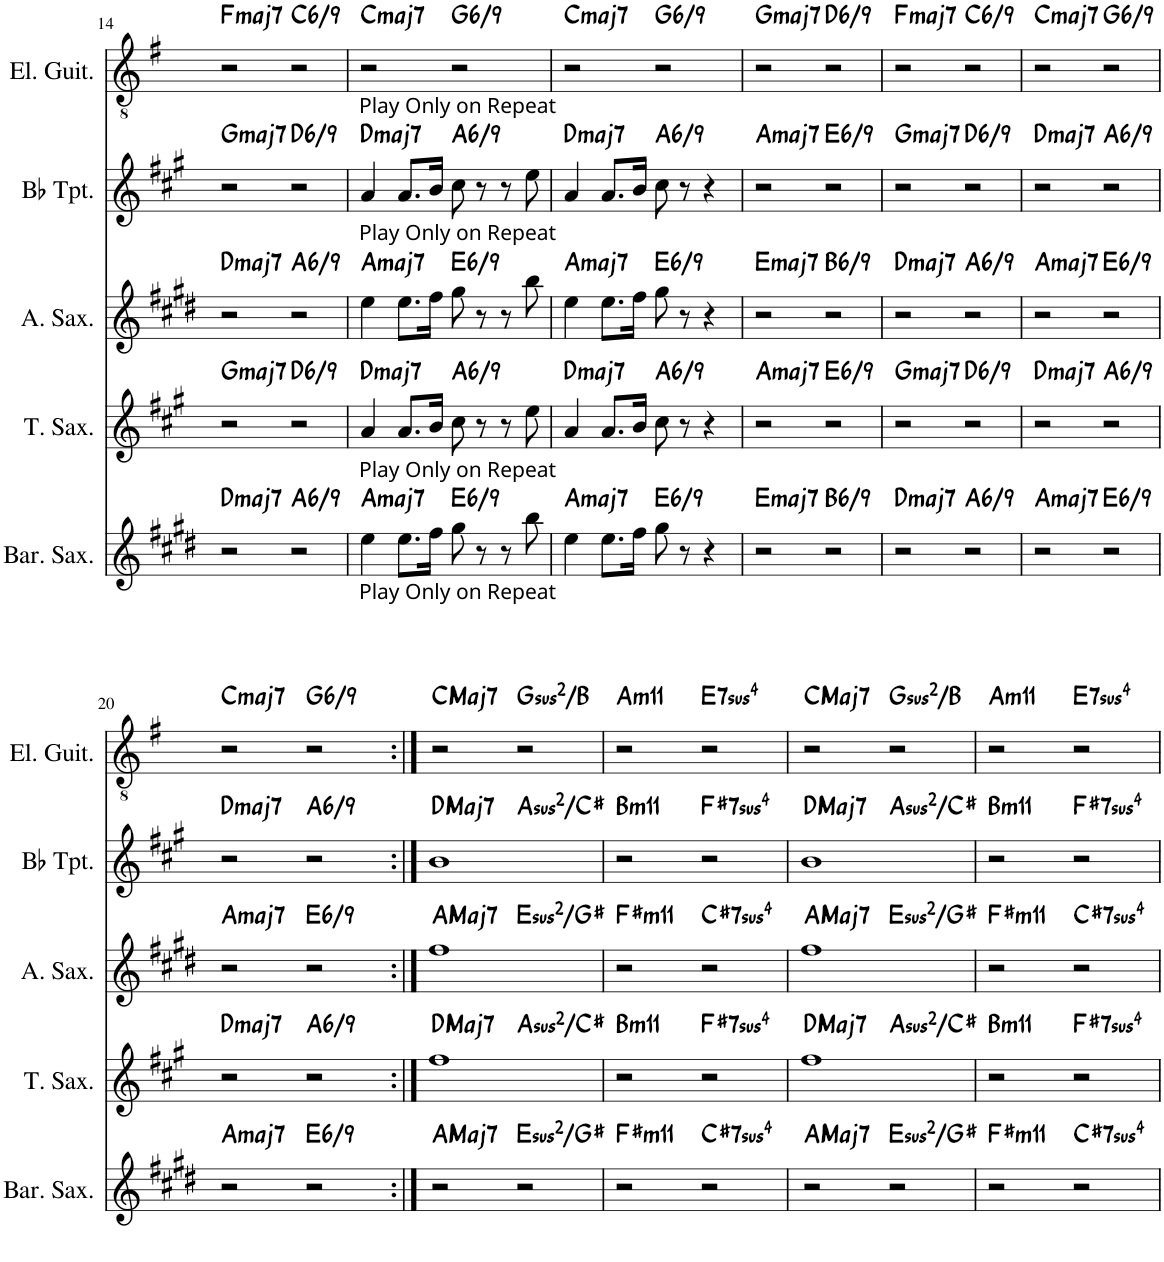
**kern	**harte	**kern	**harte	**kern	**harte	**kern	**harte	**kern	**harte
*part5	*part5	*part4	*part4	*part3	*part3	*part2	*part2	*part1	*part1
*staff5	*	*staff4	*	*staff3	*	*staff2	*	*staff1	*
*I"Baritone Saxophone	*	*I"Tenor Saxophone	*	*I"Alto Saxophone	*	*I"Bb Trumpet	*	*I"Electric Guitar	*
*I'Bar. Sax.	*	*I'T. Sax.	*	*I'A. Sax.	*	*I'Bb Tpt.	*	*I'El. Guit.	*
!!LO:PB:g=z
*clefG2	*	*clefG2	*	*clefG2	*	*clefG2	*	*clefGv2	*
*Trd12c21	*	*Trd8c14	*	*Trd5c9	*	*Trd1c2	*	*	*
*k[f#c#g#d#]	*	*k[f#c#g#]	*	*k[f#c#g#d#]	*	*k[f#c#g#]	*	*k[f#]	*
*M4/4	*	*M4/4	*	*M4/4	*	*M4/4	*	*M4/4	*
=14	=14	=14	=14	=14	=14	=14	=14	=14	=14
!	!LO:H:kt=maj7	!	!LO:H:kt=maj7	!	!LO:H:kt=maj7	!	!LO:H:kt=maj7	!	!LO:H:kt=maj7
2r	D:maj7	2r	G:maj7	2r	D:maj7	2r	G:maj7	2r	F:maj7
!	!LO:H:kt=/6	!	!LO:H:kt=/6	!	!LO:H:kt=/6	!	!LO:H:kt=/6	!	!LO:H:kt=/6
2r	A:maj6(9)	2r	D:maj6(9)	2r	A:maj6(9)	2r	D:maj6(9)	2r	C:maj6(9)
=15	=15	=15	=15	=15	=15	=15	=15	=15	=15
!	!	!	!	!	!	!LO:TX:a:t=Play Only on Repeat	!	!	!
!	!	!	!	!LO:TX:a:t=Play Only on Repeat	!	!	!	!	!
!	!	!LO:TX:b:t=Play Only on Repeat	!	!	!	!	!	!	!
!LO:TX:b:t=Play Only on Repeat	!LO:H:kt=maj7	!	!LO:H:kt=maj7	!	!LO:H:kt=maj7	!	!LO:H:kt=maj7	!	!LO:H:kt=maj7
4ee\	A:maj7	4a/	D:maj7	4ee\	A:maj7	4a/	D:maj7	2r	C:maj7
8.ee\L	.	8.a/L	.	8.ee\L	.	8.a/L	.	.	.
16ff#\Jk	.	16b/Jk	.	16ff#\Jk	.	16b/Jk	.	.	.
!	!LO:H:kt=/6	!	!LO:H:kt=/6	!	!LO:H:kt=/6	!	!LO:H:kt=/6	!	!LO:H:kt=/6
8gg#\	E:maj6(9)	8cc#\	A:maj6(9)	8gg#\	E:maj6(9)	8cc#\	A:maj6(9)	2r	G:maj6(9)
8r	.	8r	.	8r	.	8r	.	.	.
8r	.	8r	.	8r	.	8r	.	.	.
8bb\	.	8ee\	.	8bb\	.	8ee\	.	.	.
=16	=16	=16	=16	=16	=16	=16	=16	=16	=16
!	!LO:H:kt=maj7	!	!LO:H:kt=maj7	!	!LO:H:kt=maj7	!	!LO:H:kt=maj7	!	!LO:H:kt=maj7
4ee\	A:maj7	4a/	D:maj7	4ee\	A:maj7	4a/	D:maj7	2r	C:maj7
8.ee\L	.	8.a/L	.	8.ee\L	.	8.a/L	.	.	.
16ff#\Jk	.	16b/Jk	.	16ff#\Jk	.	16b/Jk	.	.	.
!	!LO:H:kt=/6	!	!LO:H:kt=/6	!	!LO:H:kt=/6	!	!LO:H:kt=/6	!	!LO:H:kt=/6
8gg#\	E:maj6(9)	8cc#\	A:maj6(9)	8gg#\	E:maj6(9)	8cc#\	A:maj6(9)	2r	G:maj6(9)
8r	.	8r	.	8r	.	8r	.	.	.
4r	.	4r	.	4r	.	4r	.	.	.
=17	=17	=17	=17	=17	=17	=17	=17	=17	=17
!	!LO:H:kt=maj7	!	!LO:H:kt=maj7	!	!LO:H:kt=maj7	!	!LO:H:kt=maj7	!	!LO:H:kt=maj7
2r	E:maj7	2r	A:maj7	2r	E:maj7	2r	A:maj7	2r	G:maj7
!	!LO:H:kt=/6	!	!LO:H:kt=/6	!	!LO:H:kt=/6	!	!LO:H:kt=/6	!	!LO:H:kt=/6
2r	B:maj6(9)	2r	E:maj6(9)	2r	B:maj6(9)	2r	E:maj6(9)	2r	D:maj6(9)
=18	=18	=18	=18	=18	=18	=18	=18	=18	=18
!	!LO:H:kt=maj7	!	!LO:H:kt=maj7	!	!LO:H:kt=maj7	!	!LO:H:kt=maj7	!	!LO:H:kt=maj7
2r	D:maj7	2r	G:maj7	2r	D:maj7	2r	G:maj7	2r	F:maj7
!	!LO:H:kt=/6	!	!LO:H:kt=/6	!	!LO:H:kt=/6	!	!LO:H:kt=/6	!	!LO:H:kt=/6
2r	A:maj6(9)	2r	D:maj6(9)	2r	A:maj6(9)	2r	D:maj6(9)	2r	C:maj6(9)
=19	=19	=19	=19	=19	=19	=19	=19	=19	=19
!	!LO:H:kt=maj7	!	!LO:H:kt=maj7	!	!LO:H:kt=maj7	!	!LO:H:kt=maj7	!	!LO:H:kt=maj7
2r	A:maj7	2r	D:maj7	2r	A:maj7	2r	D:maj7	2r	C:maj7
!	!LO:H:kt=/6	!	!LO:H:kt=/6	!	!LO:H:kt=/6	!	!LO:H:kt=/6	!	!LO:H:kt=/6
2r	E:maj6(9)	2r	A:maj6(9)	2r	E:maj6(9)	2r	A:maj6(9)	2r	G:maj6(9)
!!LO:LB:g=z
=20	=20	=20	=20	=20	=20	=20	=20	=20	=20
!	!LO:H:kt=maj7	!	!LO:H:kt=maj7	!	!LO:H:kt=maj7	!	!LO:H:kt=maj7	!	!LO:H:kt=maj7
2r	A:maj7	2r	D:maj7	2r	A:maj7	2r	D:maj7	2r	C:maj7
!	!LO:H:kt=/6	!	!LO:H:kt=/6	!	!LO:H:kt=/6	!	!LO:H:kt=/6	!	!LO:H:kt=/6
2r	E:maj6(9)	2r	A:maj6(9)	2r	E:maj6(9)	2r	A:maj6(9)	2r	G:maj6(9)
=21:|!	=21:|!	=21:|!	=21:|!	=21:|!	=21:|!	=21:|!	=21:|!	=21:|!	=21:|!
!	!LO:H:kt=Maj7	!	!LO:H:kt=Maj7	!	!LO:H:kt=Maj7	!	!LO:H:kt=Maj7	!	!LO:H:kt=Maj7
*	*	*^	*	*^	*	*^	*	*	*
2r	A:maj7	1ff#	2ryy	D:maj7	1ff#	2ryy	A:maj7	1b	2ryy	D:maj7	2r	C:maj7
!	!LO:H:kt=2	!	!	!LO:H:kt=2	!	!	!LO:H:kt=2	!	!	!LO:H:kt=2	!	!LO:H:kt=2
2r	E:(1,2,5)/3	.	2ryy	A:(1,2,5)/3	.	2ryy	E:(1,2,5)/3	.	2ryy	A:(1,2,5)/3	2r	G:(1,2,5)/3
=22	=22	=22	=22	=22	=22	=22	=22	=22	=22	=22	=22	=22
!	!LO:H:kt=m11	!	!	!LO:H:kt=m11	!	!	!LO:H:kt=m11	!	!	!LO:H:kt=m11	!	!LO:H:kt=m11
*	*	*v	*v	*	*	*	*	*v	*v	*	*	*
*	*	*	*	*v	*v	*	*	*	*	*
2r	F#:min9(11)	2r	B:min9(11)	2r	F#:min9(11)	2r	B:min9(11)	2r	A:min9(11)
!	!LO:H:kt=74	!	!LO:H:kt=74	!	!LO:H:kt=74	!	!LO:H:kt=74	!	!LO:H:kt=74
2r	C#:sus4(7)	2r	F#:sus4(7)	2r	C#:sus4(7)	2r	F#:sus4(7)	2r	E:sus4(7)
=23	=23	=23	=23	=23	=23	=23	=23	=23	=23
!	!LO:H:kt=Maj7	!	!LO:H:kt=Maj7	!	!LO:H:kt=Maj7	!	!LO:H:kt=Maj7	!	!LO:H:kt=Maj7
*	*	*^	*	*^	*	*^	*	*	*
2r	A:maj7	1ff#	2ryy	D:maj7	1ff#	2ryy	A:maj7	1b	2ryy	D:maj7	2r	C:maj7
!	!LO:H:kt=2	!	!	!LO:H:kt=2	!	!	!LO:H:kt=2	!	!	!LO:H:kt=2	!	!LO:H:kt=2
2r	E:(1,2,5)/3	.	2ryy	A:(1,2,5)/3	.	2ryy	E:(1,2,5)/3	.	2ryy	A:(1,2,5)/3	2r	G:(1,2,5)/3
=24	=24	=24	=24	=24	=24	=24	=24	=24	=24	=24	=24	=24
!	!LO:H:kt=m11	!	!	!LO:H:kt=m11	!	!	!LO:H:kt=m11	!	!	!LO:H:kt=m11	!	!LO:H:kt=m11
*	*	*v	*v	*	*	*	*	*v	*v	*	*	*
*	*	*	*	*v	*v	*	*	*	*	*
2r	F#:min9(11)	2r	B:min9(11)	2r	F#:min9(11)	2r	B:min9(11)	2r	A:min9(11)
!	!LO:H:kt=74	!	!LO:H:kt=74	!	!LO:H:kt=74	!	!LO:H:kt=74	!	!LO:H:kt=74
2r	C#:sus4(7)	2r	F#:sus4(7)	2r	C#:sus4(7)	2r	F#:sus4(7)	2r	E:sus4(7)
=	=	=	=	=	=	=	=	=	=
*-	*-	*-	*-	*-	*-	*-	*-	*-	*-
